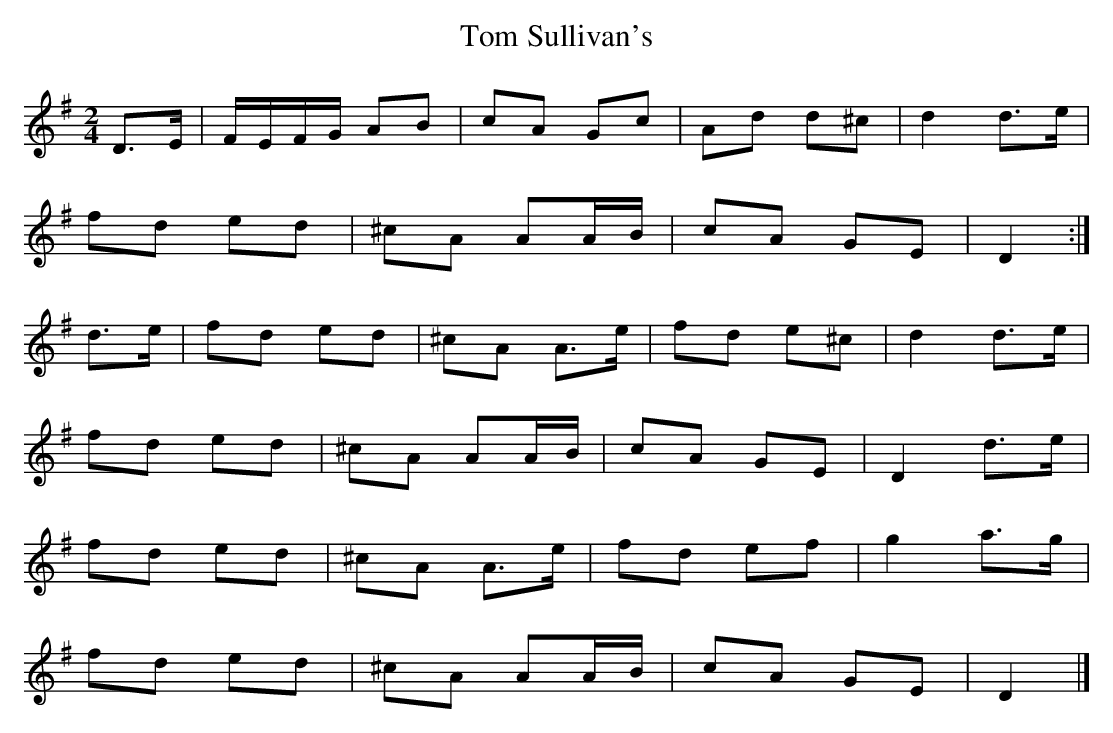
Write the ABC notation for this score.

X:1
T:Tom Sullivan's
M:2/4
L:1/8
K:D Mixolydian
D3/2E/|F/E/F/G/ AB|cA Gc|Ad d^c|d2 d3/2e/|!
fd ed|^cA AA/B/|cA GE|D2:|!
d3/2e/|fd ed|^cA A3/2e/|fd e^c|d2 d3/2e/|!
fd ed|^cA AA/B/|cA GE|D2 d3/2e/|!
fd ed|^cA A3/2e/|fd ef|g2 a3/2g/|!
fd ed|^cA AA/B/|cA GE|D2|]!
